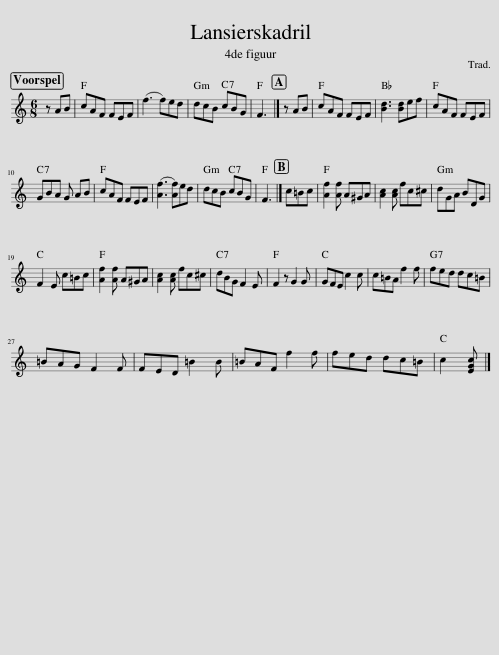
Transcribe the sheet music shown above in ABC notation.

X:1
L:1/8
M:6/8
I:linebreak $
K:C
V:1 treble
V:1
 z AB | cAF FEF | (f3 f)ed | dcB cBG | F3 |] %5
 z AB | cAF FEF | [Bd]3 [Bd]ef | cAF FEF |$ GBA G AB | %10
 cAF FEF | ([Af]3 [Af])ed | dcB cBG | F3 |] c=Bc | %15
 [Af]2 [Af] A^GA | [Ac]2 [Ac] fc^c | dGA BDG |$ F2 E c=Bc | [Af]2 [Af] A^GA | %20
 [Ac]2 [Ac] fc^c | dBG F2 E | F2 z G2 G | GFE c2 c | c=BA f2 f | %25
 fed dc=B |$ =BAG F2 F | FED =B2 B | =BAF f2 f | fed dc=B | %30
 c2 [EGc] |] %31
